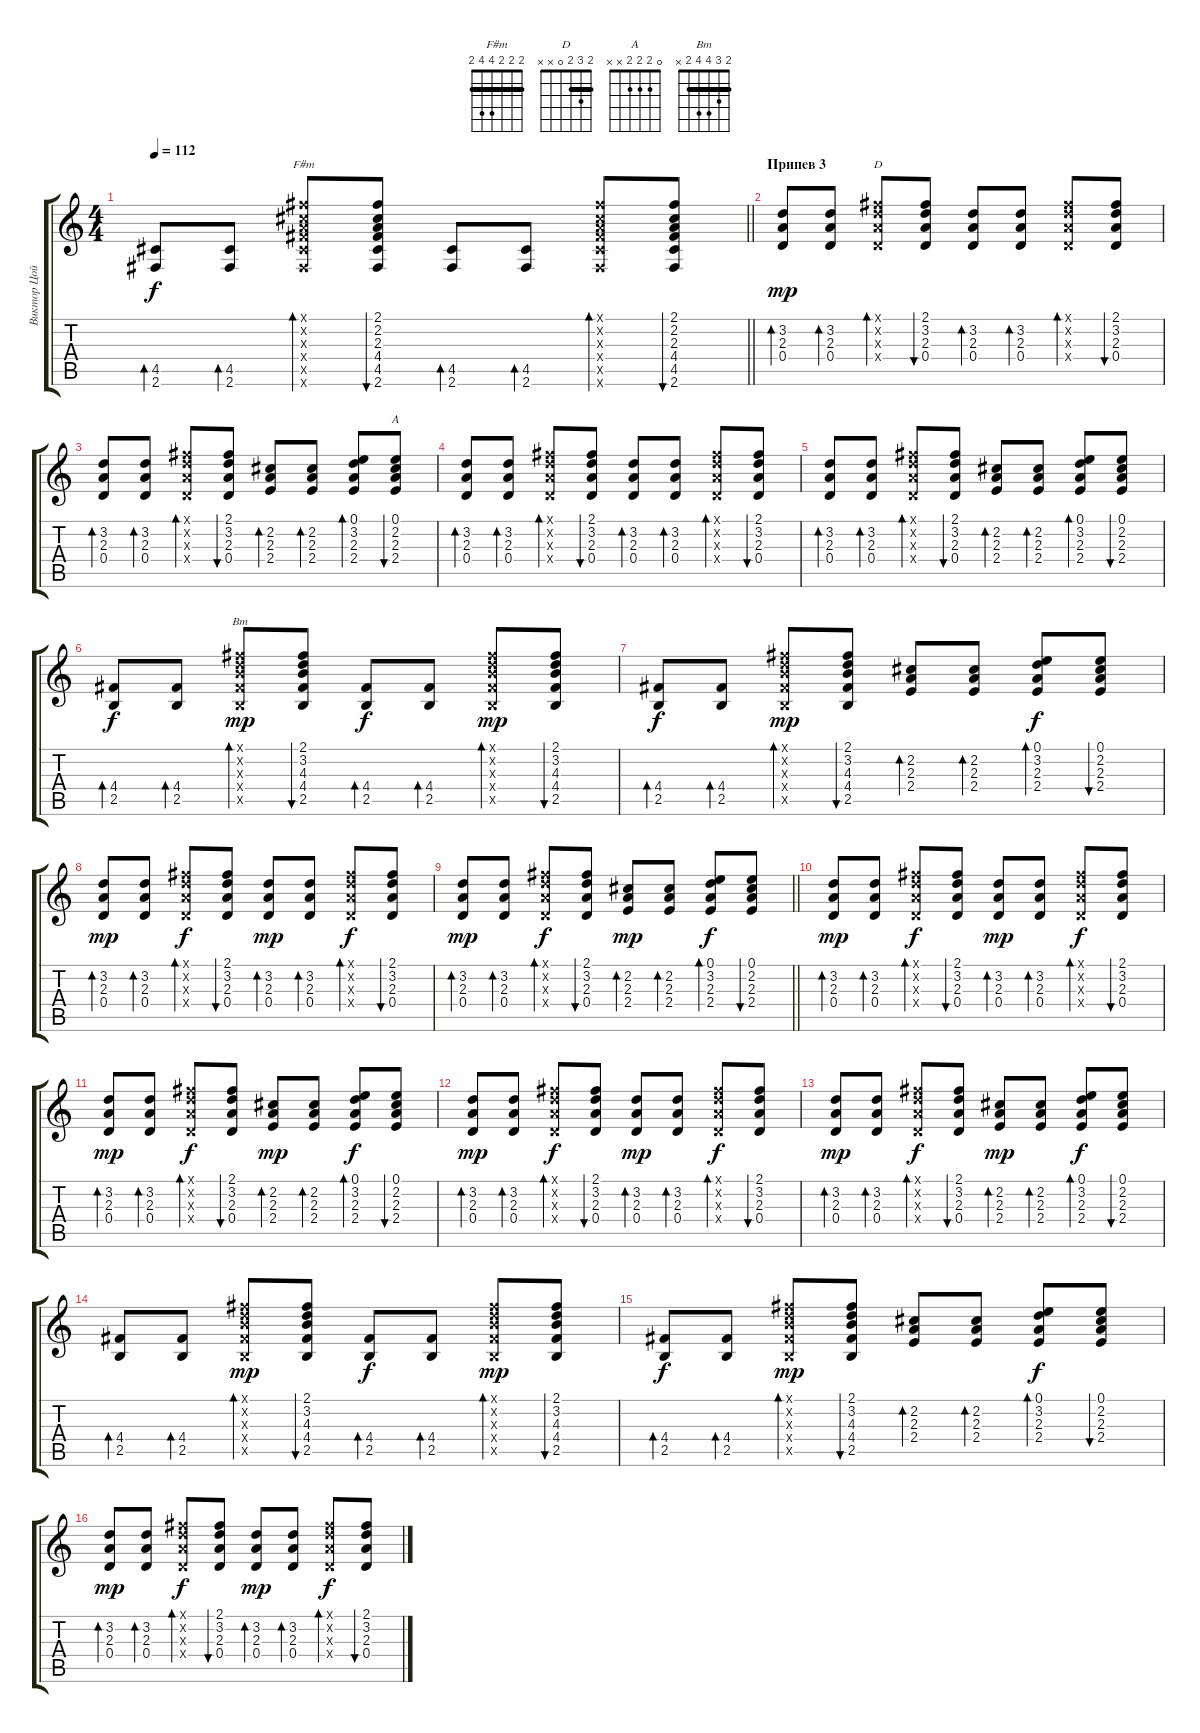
\track ("Виктор Цой (Гитара)" "Виктор Цой") {instrument acousticguitarsteel}
\staff {score tabs}
\tuning (E4 B3 G3 D3 A2 E2) {hide}
\chord ("F#m" 2 2 2 4 4 2) {barre 2}
\chord ("D" 2 3 2 0 x x) {barre 2}
\chord ("A" 0 2 2 2 x x)
\chord ("Bm" 2 3 4 4 2 x) {barre 2}
\ts (4 4)
\tempo 112
\clef g2
\barLineRight lightlight
\ks c
(4.5 2.6).8{bd 60 dy f} (4.5 2.6).8{bd 60} (2.1{x} 2.2{x} 2.3{x} 4.4{x} 4.5{x} 2.6{x}).8{bd 60 ch "F#m"} (2.1 2.2 2.3 4.4 4.5 2.6).8{bu 120} (4.5 2.6).8{bd 60} (4.5 2.6).8{bd 60} (2.1{x} 2.2{x} 2.3{x} 4.4{x} 4.5{x} 2.6{x}).8{bd 60} (2.1 2.2 2.3 4.4 4.5 2.6).8{bu 120} |
\section ("" "Припев 3")
(3.2 2.3 0.4).8{bd 30 dy mp} (3.2 2.3 0.4).8{bd 30} (2.1{x} 3.2{x} 2.3{x} 0.4{x}).8{bd 30 ch "D"} (2.1 3.2 2.3 0.4).8{bu 30} (3.2 2.3 0.4).8{bd 30} (3.2 2.3 0.4).8{bd 30} (2.1{x} 3.2{x} 2.3{x} 0.4{x}).8{bd 30} (2.1 3.2 2.3 0.4).8{bu 30} |
(3.2 2.3 0.4).8{bd 30} (3.2 2.3 0.4).8{bd 30} (2.1{x} 3.2{x} 2.3{x} 0.4{x}).8{bd 30} (2.1 3.2 2.3 0.4).8{bu 30} (2.2 2.3 2.4).8{bd 30} (2.2 2.3 2.4).8{bd 30} (0.1 3.2 2.3 2.4).8{bd 30} (0.1 2.2 2.3 2.4).8{bu 30 ch "A"} |
(3.2 2.3 0.4).8{bd 30} (3.2 2.3 0.4).8{bd 30} (2.1{x} 3.2{x} 2.3{x} 0.4{x}).8{bd 30} (2.1 3.2 2.3 0.4).8{bu 30} (3.2 2.3 0.4).8{bd 30} (3.2 2.3 0.4).8{bd 30} (2.1{x} 3.2{x} 2.3{x} 0.4{x}).8{bd 30} (2.1 3.2 2.3 0.4).8{bu 30} |
(3.2 2.3 0.4).8{bd 30} (3.2 2.3 0.4).8{bd 30} (2.1{x} 3.2{x} 2.3{x} 0.4{x}).8{bd 30} (2.1 3.2 2.3 0.4).8{bu 30} (2.2 2.3 2.4).8{bd 30} (2.2 2.3 2.4).8{bd 30} (0.1 3.2 2.3 2.4).8{bd 30} (0.1 2.2 2.3 2.4).8{bu 30} |
(4.4 2.5).8{bd 60 dy f} (4.4 2.5).8{bd 60} (2.1{x} 3.2{x} 4.3{x} 4.4{x} 2.5{x}).8{bd 60 ch "Bm" dy mp} (2.1 3.2 4.3 4.4 2.5).8{bu 120} (4.4 2.5).8{bd 60 dy f} (4.4 2.5).8{bd 60} (2.1{x} 3.2{x} 4.3{x} 4.4{x} 2.5{x}).8{bd 60 dy mp} (2.1 3.2 4.3 4.4 2.5).8{bu 120} |
(4.4 2.5).8{bd 60 dy f} (4.4 2.5).8{bd 60} (2.1{x} 3.2{x} 4.3{x} 4.4{x} 2.5{x}).8{bd 60 dy mp} (2.1 3.2 4.3 4.4 2.5).8{bu 120} (2.2 2.3 2.4).8{bd 30} (2.2 2.3 2.4).8{bd 30} (0.1 3.2 2.3 2.4).8{bd 30 dy f} (0.1 2.2 2.3 2.4).8{bu 30} |
(3.2 2.3 0.4).8{bd 30 dy mp} (3.2 2.3 0.4).8{bd 30} (2.1{x} 3.2{x} 2.3{x} 0.4{x}).8{bd 30 dy f} (2.1 3.2 2.3 0.4).8{bu 30} (3.2 2.3 0.4).8{bd 30 dy mp} (3.2 2.3 0.4).8{bd 30} (2.1{x} 3.2{x} 2.3{x} 0.4{x}).8{bd 30 dy f} (2.1 3.2 2.3 0.4).8{bu 30} |
\barLineRight lightlight
(3.2 2.3 0.4).8{bd 30 dy mp} (3.2 2.3 0.4).8{bd 30} (2.1{x} 3.2{x} 2.3{x} 0.4{x}).8{bd 30 dy f} (2.1 3.2 2.3 0.4).8{bu 30} (2.2 2.3 2.4).8{bd 30 dy mp} (2.2 2.3 2.4).8{bd 30} (0.1 3.2 2.3 2.4).8{bd 30 dy f} (0.1 2.2 2.3 2.4).8{bu 30} |
(3.2 2.3 0.4).8{bd 30 dy mp} (3.2 2.3 0.4).8{bd 30} (2.1{x} 3.2{x} 2.3{x} 0.4{x}).8{bd 30 dy f} (2.1 3.2 2.3 0.4).8{bu 30} (3.2 2.3 0.4).8{bd 30 dy mp} (3.2 2.3 0.4).8{bd 30} (2.1{x} 3.2{x} 2.3{x} 0.4{x}).8{bd 30 dy f} (2.1 3.2 2.3 0.4).8{bu 30} |
(3.2 2.3 0.4).8{bd 30 dy mp} (3.2 2.3 0.4).8{bd 30} (2.1{x} 3.2{x} 2.3{x} 0.4{x}).8{bd 30 dy f} (2.1 3.2 2.3 0.4).8{bu 30} (2.2 2.3 2.4).8{bd 30 dy mp} (2.2 2.3 2.4).8{bd 30} (0.1 3.2 2.3 2.4).8{bd 30 dy f} (0.1 2.2 2.3 2.4).8{bu 30} |
(3.2 2.3 0.4).8{bd 30 dy mp} (3.2 2.3 0.4).8{bd 30} (2.1{x} 3.2{x} 2.3{x} 0.4{x}).8{bd 30 dy f} (2.1 3.2 2.3 0.4).8{bu 30} (3.2 2.3 0.4).8{bd 30 dy mp} (3.2 2.3 0.4).8{bd 30} (2.1{x} 3.2{x} 2.3{x} 0.4{x}).8{bd 30 dy f} (2.1 3.2 2.3 0.4).8{bu 30} |
(3.2 2.3 0.4).8{bd 30 dy mp} (3.2 2.3 0.4).8{bd 30} (2.1{x} 3.2{x} 2.3{x} 0.4{x}).8{bd 30 dy f} (2.1 3.2 2.3 0.4).8{bu 30} (2.2 2.3 2.4).8{bd 30 dy mp} (2.2 2.3 2.4).8{bd 30} (0.1 3.2 2.3 2.4).8{bd 30 dy f} (0.1 2.2 2.3 2.4).8{bu 30} |
(4.4 2.5).8{bd 60} (4.4 2.5).8{bd 60} (2.1{x} 3.2{x} 4.3{x} 4.4{x} 2.5{x}).8{bd 60 dy mp} (2.1 3.2 4.3 4.4 2.5).8{bu 120} (4.4 2.5).8{bd 60 dy f} (4.4 2.5).8{bd 60} (2.1{x} 3.2{x} 4.3{x} 4.4{x} 2.5{x}).8{bd 60 dy mp} (2.1 3.2 4.3 4.4 2.5).8{bu 120} |
(4.4 2.5).8{bd 60 dy f} (4.4 2.5).8{bd 60} (2.1{x} 3.2{x} 4.3{x} 4.4{x} 2.5{x}).8{bd 60 dy mp} (2.1 3.2 4.3 4.4 2.5).8{bu 120} (2.2 2.3 2.4).8{bd 30} (2.2 2.3 2.4).8{bd 30} (0.1 3.2 2.3 2.4).8{bd 30 dy f} (0.1 2.2 2.3 2.4).8{bu 30} |
(3.2 2.3 0.4).8{bd 30 dy mp} (3.2 2.3 0.4).8{bd 30} (2.1{x} 3.2{x} 2.3{x} 0.4{x}).8{bd 30 dy f} (2.1 3.2 2.3 0.4).8{bu 30} (3.2 2.3 0.4).8{bd 30 dy mp} (3.2 2.3 0.4).8{bd 30} (2.1{x} 3.2{x} 2.3{x} 0.4{x}).8{bd 30 dy f} (2.1 3.2 2.3 0.4).8{bu 30}
